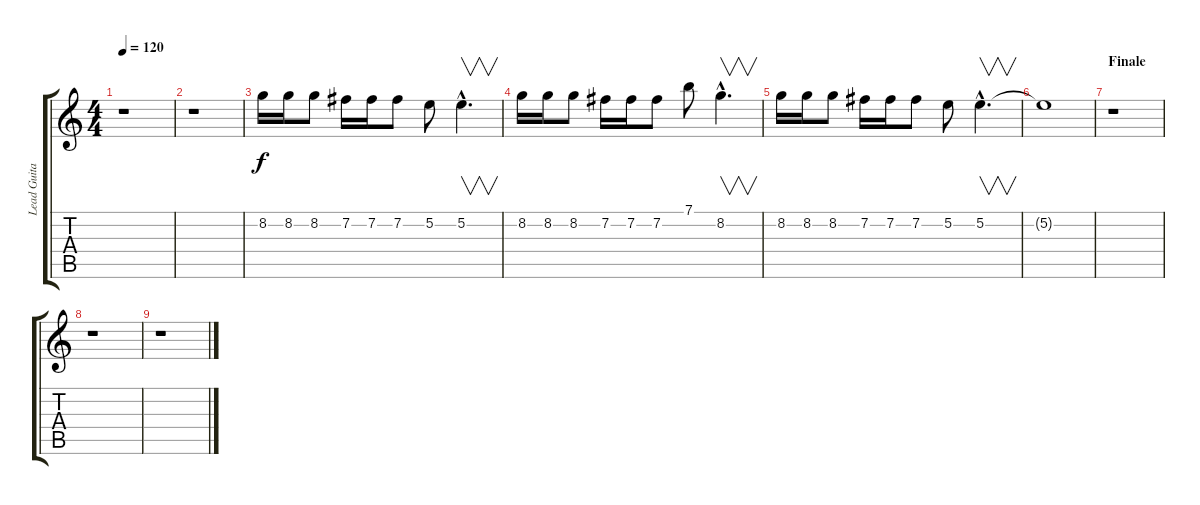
\track ("Lead Guitar (Totman)" "Lead Guita") {instrument distortionguitar}
\staff {score tabs}
\tuning (E4 B3 G3 D3 A2 E2) {hide}
\ts (4 4)
\tempo 120
\clef g2
\ks c
r.1{dy f} |
r.1 |
8.2.16 8.2.16 8.2.8 7.2.16 7.2.16 7.2.8 5.2.8 5.2{hac}.4{v d} |
8.2.16 8.2.16 8.2.8 7.2.16 7.2.16 7.2.8 7.1.8 8.2{hac}.4{v d} |
8.2.16 8.2.16 8.2.8 7.2.16 7.2.16 7.2.8 5.2.8 5.2{hac}.4{v d} |
5.2{t}.1 |
\section ("" "Finale")
r.1 |
r.1 |
r.1
